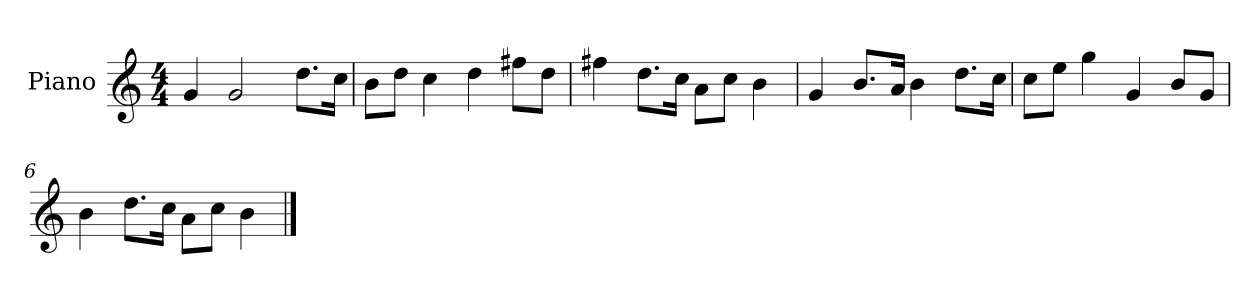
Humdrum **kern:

**kern
*part1
*staff1
*I"Piano
*I'P-no
*clefG2
*k[]
*M4/4
*MM90
=1
4g/
2g/
8.dd\L
16cc\Jk
=2
8b\L
8dd\J
4cc\
4dd\
8ff#X\L
8dd\J
=3
4ff#X\
8.dd\L
16cc\Jk
8a\L
8cc\J
4b\
=4
4g/
8.b/L
16a/Jk
4b\
8.dd\L
16cc\Jk
=5
8cc\L
8ee\J
4gg\
4g/
8b/L
8g/J
=6
4b\
8.dd\L
16cc\Jk
8a\L
8cc\J
4b\
==
*-
